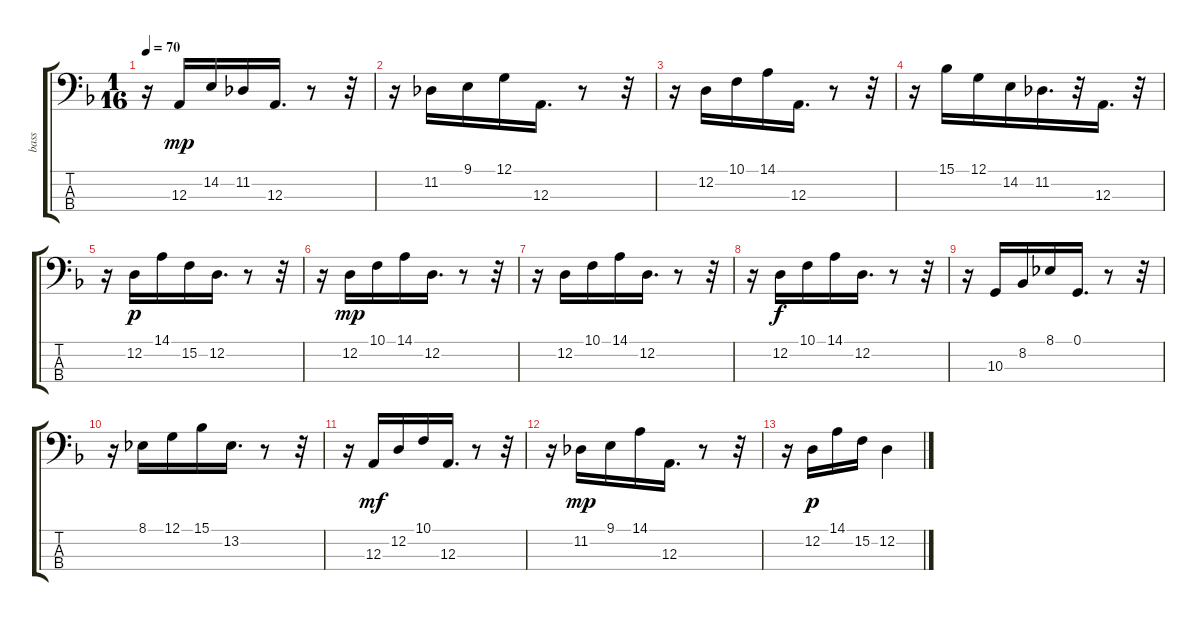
\track ("bass                " "bass      ") {instrument electricgrandpiano}
\staff {score tabs}
\tuning (G2 D2 A1 E1) {hide}
\ts (1 16)
\tempo 70
\clef f4
\ks f
r.16{dy mp} 12.3.16 14.2.16 11.2.16 12.3.16{d} r.8 r.32 |
r.16 11.2.16 9.1.16 12.1.16 12.3.16{d} r.8 r.32 |
r.16 12.2.16 10.1.16 14.1.16 12.3.16{d} r.8 r.32 |
r.16 15.1.16 12.1.16 14.2.16 11.2.16{d} r.32 12.3.16{d} r.32 |
r.16 12.2.16{dy p} 14.1.16 15.2.16 12.2.16{d} r.8 r.32 |
r.16 12.2.16{dy mp} 10.1.16 14.1.16 12.2.16{d} r.8 r.32 |
r.16 12.2.16 10.1.16 14.1.16 12.2.16{d} r.8 r.32 |
r.16 12.2.16{dy f} 10.1.16 14.1.16 12.2.16{d} r.8 r.32 |
r.16 10.3.16 8.2.16 8.1.16 0.1.16{d} r.8 r.32 |
r.16 8.1.16 12.1.16 15.1.16 13.2.16{d} r.8 r.32 |
r.16 12.3.16{dy mf} 12.2.16 10.1.16 12.3.16{d} r.8 r.32 |
r.16 11.2.16{dy mp} 9.1.16 14.1.16 12.3.16{d} r.8 r.32 |
r.16 12.2.16{dy p} 14.1.16 15.2.16 12.2.4
